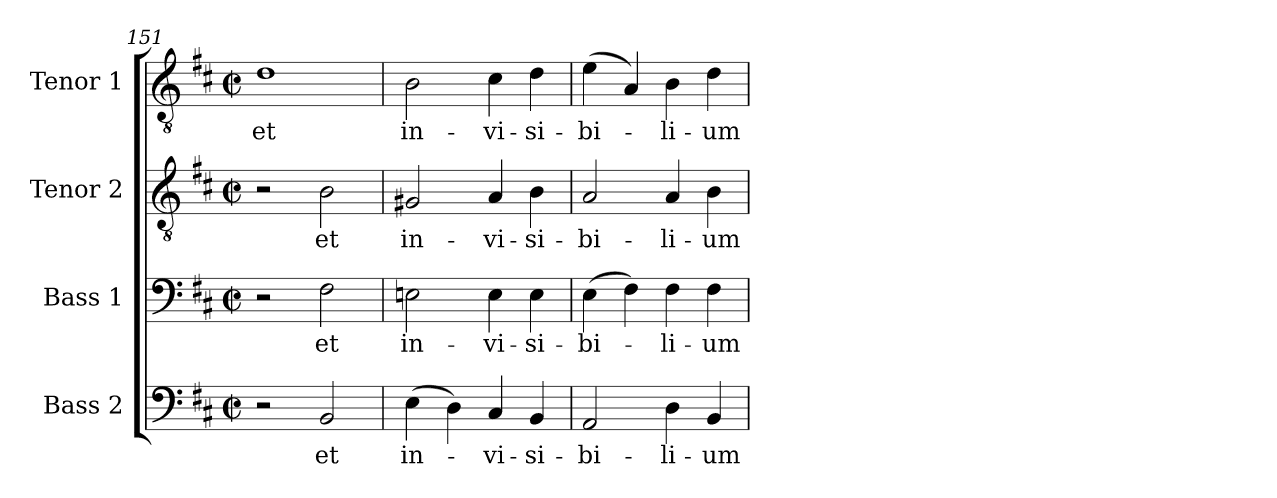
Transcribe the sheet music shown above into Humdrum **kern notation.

**kern	**text	**kern	**text	**kern	**text	**kern	**text
*part4	*part4	*part3	*part3	*part2	*part2	*part1	*part1
*staff4	*staff4	*staff3	*staff3	*staff2	*staff2	*staff1	*staff1
*I"Bass 2	*	*I"Bass 1	*	*I"Tenor 2	*	*I"Tenor 1	*
*I'B. 2	*	*I'B. 1	*	*I'T. 2	*	*I'T. 1	*
!!LO:PB:g=z
*clefF4	*	*clefF4	*	*clefGv2	*	*clefGv2	*
*k[f#c#]	*	*k[f#c#]	*	*k[f#c#]	*	*k[f#c#]	*
*D:	*	*D:	*	*D:	*	*D:	*
*M2/2	*	*M2/2	*	*M2/2	*	*M2/2	*
*met(c|)	*	*met(c|)	*	*met(c|)	*	*met(c|)	*
=151	=151	=151	=151	=151	=151	=151	=151
!	!	!	!	!	!	!	!LO:LY:b
2r	.	2r	.	2r	.	1d	et
!	!LO:LY:b	!	!LO:LY:b	!	!LO:LY:b	!	!
2BB/	et	2F#\	et	2B\	et	.	.
=152	=152	=152	=152	=152	=152	=152	=152
!	!LO:LY:b	!	!LO:LY:b	!	!LO:LY:b	!	!LO:LY:b
(>4E\	in-	2En\	in-	2G#X/	in-	2B\	in-
4D\)	.	.	.	.	.	.	.
!	!LO:LY:b	!	!LO:LY:b	!	!LO:LY:b	!	!LO:LY:b
4C#/	-vi-	4E\	-vi-	4A/	-vi-	4c#\	-vi-
!	!LO:LY:b	!	!LO:LY:b	!	!LO:LY:b	!	!LO:LY:b
4BB/	-si-	4E\	-si-	4B\	-si-	4d\	-si-
=153	=153	=153	=153	=153	=153	=153	=153
!	!LO:LY:b	!	!LO:LY:b	!	!LO:LY:b	!	!LO:LY:b
2AA/	-bi-	(>4E\	-bi-	2A/	-bi-	(>4e\	-bi-
.	.	4F#\)	.	.	.	4A/)	.
!	!LO:LY:b	!	!LO:LY:b	!	!LO:LY:b	!	!LO:LY:b
4D\	-li-	4F#\	-li-	4A/	-li-	4B\	-li-
!	!LO:LY:b	!	!LO:LY:b	!	!LO:LY:b	!	!LO:LY:b
4BB/	-um	4F#\	-um	4B\	-um	4d\	-um
=	=	=	=	=	=	=	=
*-	*-	*-	*-	*-	*-	*-	*-
